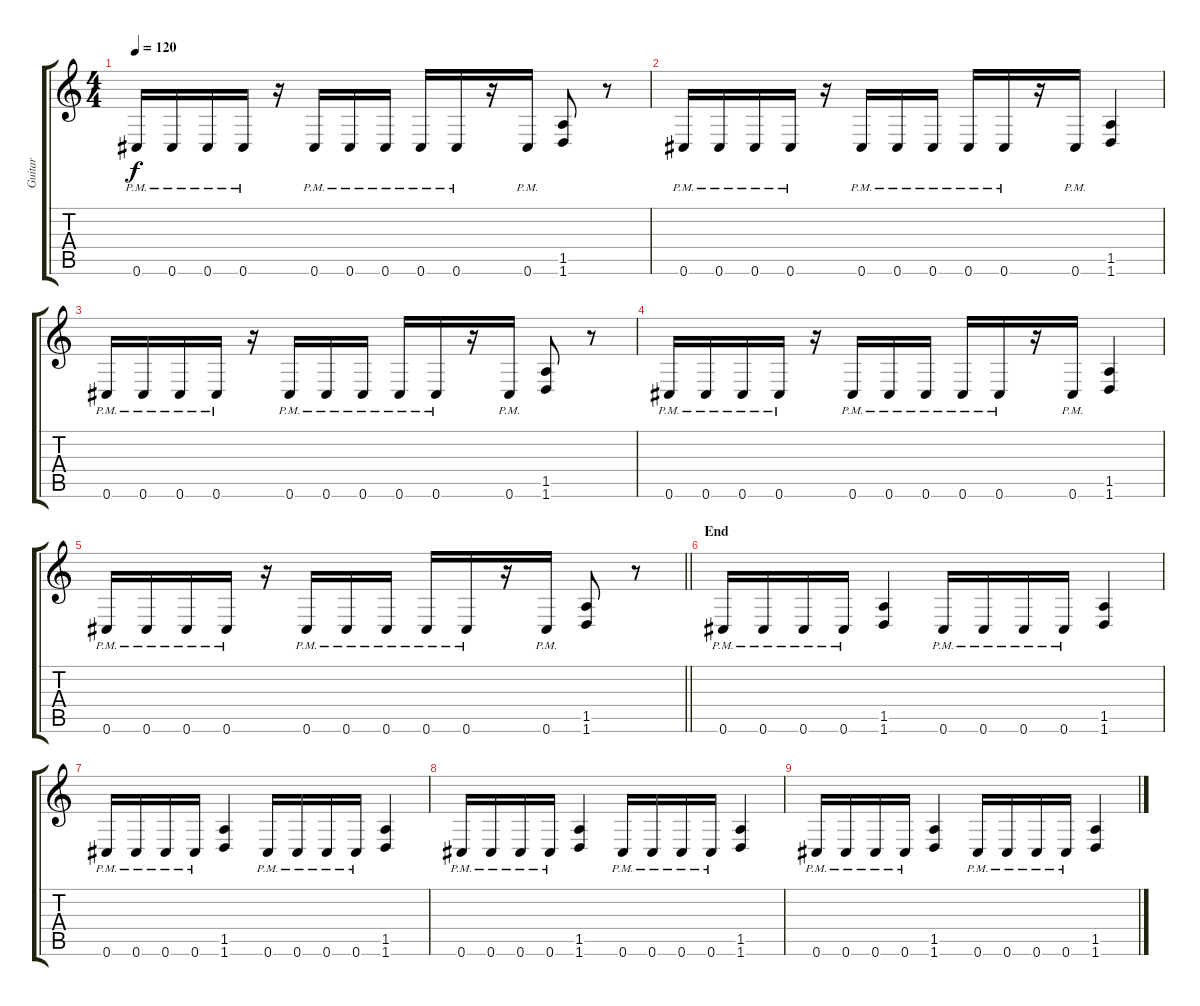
\track ("Guitar" "Guitar") {instrument distortionguitar}
\staff {score tabs}
\tuning (Eb4 Bb3 Gb3 Db3 Ab2 Db2) {hide}
\ts (4 4)
\tempo 120
\clef g2
\ks c
0.6{pm}.16{dy f} 0.6{pm}.16 0.6{pm}.16 0.6{pm}.16 r.16 0.6{pm}.16 0.6{pm}.16 0.6{pm}.16 0.6{pm}.16 0.6{pm}.16 r.16 0.6{pm}.16 (1.5 1.6).8 r.8 |
0.6{pm}.16 0.6{pm}.16 0.6{pm}.16 0.6{pm}.16 r.16 0.6{pm}.16 0.6{pm}.16 0.6{pm}.16 0.6{pm}.16 0.6{pm}.16 r.16 0.6{pm}.16 (1.5 1.6).4 |
0.6{pm}.16 0.6{pm}.16 0.6{pm}.16 0.6{pm}.16 r.16 0.6{pm}.16 0.6{pm}.16 0.6{pm}.16 0.6{pm}.16 0.6{pm}.16 r.16 0.6{pm}.16 (1.5 1.6).8 r.8 |
0.6{pm}.16 0.6{pm}.16 0.6{pm}.16 0.6{pm}.16 r.16 0.6{pm}.16 0.6{pm}.16 0.6{pm}.16 0.6{pm}.16 0.6{pm}.16 r.16 0.6{pm}.16 (1.5 1.6).4 |
\barLineRight lightlight
0.6{pm}.16 0.6{pm}.16 0.6{pm}.16 0.6{pm}.16 r.16 0.6{pm}.16 0.6{pm}.16 0.6{pm}.16 0.6{pm}.16 0.6{pm}.16 r.16 0.6{pm}.16 (1.5 1.6).8 r.8 |
\section ("" "End")
0.6{pm}.16 0.6{pm}.16 0.6{pm}.16 0.6{pm}.16 (1.5 1.6).4 0.6{pm}.16 0.6{pm}.16 0.6{pm}.16 0.6{pm}.16 (1.5 1.6).4 |
0.6{pm}.16 0.6{pm}.16 0.6{pm}.16 0.6{pm}.16 (1.5 1.6).4 0.6{pm}.16 0.6{pm}.16 0.6{pm}.16 0.6{pm}.16 (1.5 1.6).4 |
0.6{pm}.16 0.6{pm}.16 0.6{pm}.16 0.6{pm}.16 (1.5 1.6).4 0.6{pm}.16 0.6{pm}.16 0.6{pm}.16 0.6{pm}.16 (1.5 1.6).4 |
0.6{pm}.16 0.6{pm}.16 0.6{pm}.16 0.6{pm}.16 (1.5 1.6).4 0.6{pm}.16 0.6{pm}.16 0.6{pm}.16 0.6{pm}.16 (1.5 1.6).4
